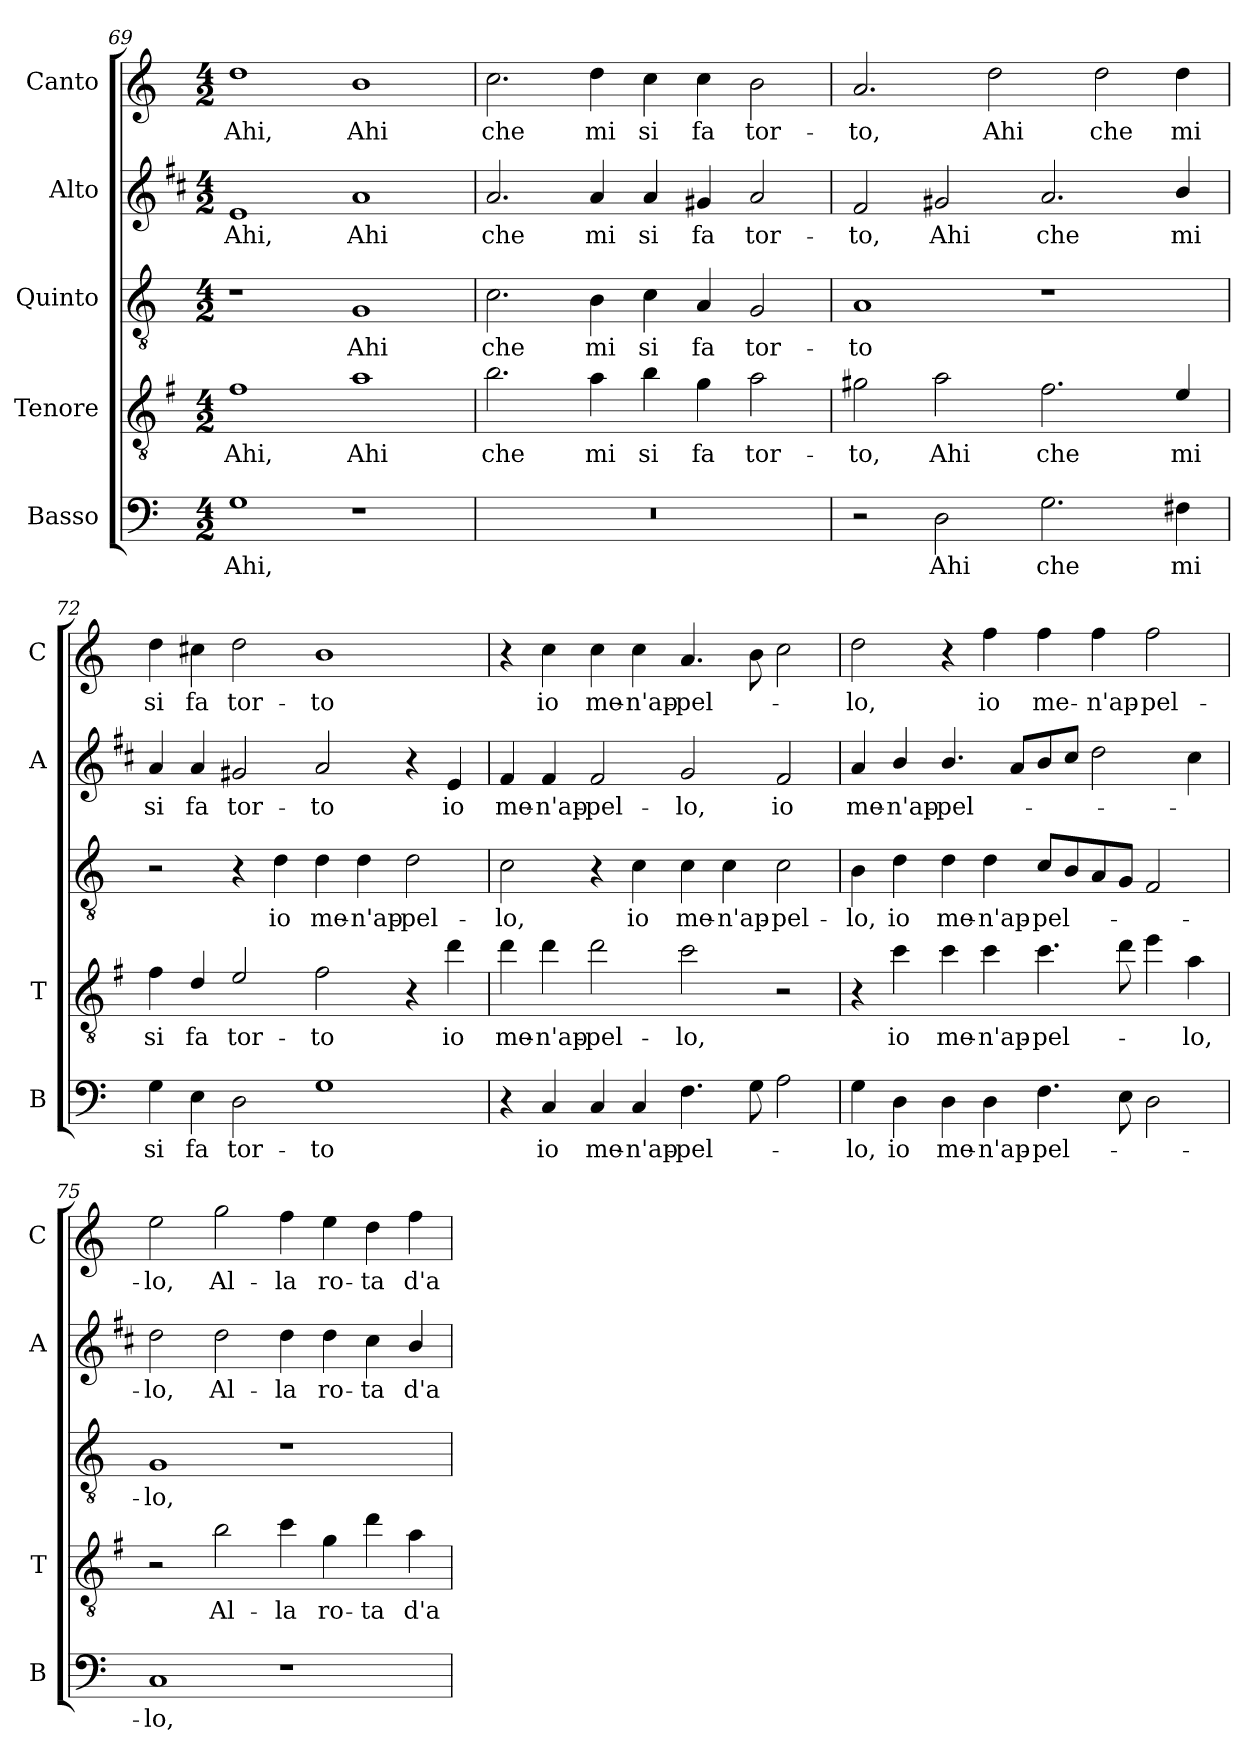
**kern	**text	**kern	**text	**kern	**text	**kern	**text	**kern	**text
*part5	*part5	*part4	*part4	*part3	*part3	*part2	*part2	*part1	*part1
*staff5	*staff5	*staff4	*staff4	*staff3	*staff3	*staff2	*staff2	*staff1	*staff1
*I"Basso	*	*I"Tenore	*	*I"Quinto	*	*I"Alto	*	*I"Canto	*
*I'B	*	*I'T	*	*	*	*I'A	*	*I'C	*
*clefF4	*	*clefGv2	*	*clefGv2	*	*clefG2	*	*clefG2	*
*	*	*ITrd4c7	*	*	*	*ITrd1c2	*	*	*
*k[]	*	*k[]	*	*k[]	*	*k[]	*	*k[]	*
*C:	*	*C:	*	*C:	*	*C:	*	*C:	*
*M4/2	*	*M4/2	*	*M4/2	*	*M4/2	*	*M4/2	*
=69	=69	=69	=69	=69	=69	=69	=69	=69	=69
!	!LO:LY:b	!	!LO:LY:b	!	!	!	!LO:LY:b	!	!LO:LY:b
1G	Ahi,	1B	Ahi,	1r	.	1d	Ahi,	1dd	Ahi,
!	!	!	!LO:LY:b	!	!LO:LY:b	!	!LO:LY:b	!	!LO:LY:b
1r	.	1d	Ahi	1G	Ahi	1g	Ahi	1b	Ahi
=70	=70	=70	=70	=70	=70	=70	=70	=70	=70
!	!	!	!LO:LY:b	!	!LO:LY:b	!	!LO:LY:b	!	!LO:LY:b
0r	.	2.e\	che	2.c\	che	2.g/	che	2.cc\	che
!	!	!	!LO:LY:b	!	!LO:LY:b	!	!LO:LY:b	!	!LO:LY:b
.	.	4d\	mi	4B\	mi	4g/	mi	4dd\	mi
!	!	!	!LO:LY:b	!	!LO:LY:b	!	!LO:LY:b	!	!LO:LY:b
.	.	4e\	si	4c\	si	4g/	si	4cc\	si
!	!	!	!LO:LY:b	!	!LO:LY:b	!	!LO:LY:b	!	!LO:LY:b
.	.	4c\	fa	4A/	fa	4f#X/	fa	4cc\	fa
!	!	!	!LO:LY:b	!	!LO:LY:b	!	!LO:LY:b	!	!LO:LY:b
.	.	2d\	tor-	2G/	tor-	2g/	tor-	2b\	tor-
=71	=71	=71	=71	=71	=71	=71	=71	=71	=71
!	!	!	!LO:LY:b	!	!LO:LY:b	!	!LO:LY:b	!	!LO:LY:b
2r	.	2c#X\	-to,	1A	-to	2e/	-to,	2.a/	-to,
!	!LO:LY:b	!	!LO:LY:b	!	!	!	!LO:LY:b	!	!
2D\	Ahi	2d\	Ahi	.	.	2f#X/	Ahi	.	.
!	!	!	!	!	!	!	!	!	!LO:LY:b
.	.	.	.	.	.	.	.	2dd\	Ahi
!	!LO:LY:b	!	!LO:LY:b	!	!	!	!LO:LY:b	!	!
2.G\	che	2.B\	che	1r	.	2.g/	che	.	.
!	!	!	!	!	!	!	!	!	!LO:LY:b
.	.	.	.	.	.	.	.	2dd\	che
!	!LO:LY:b	!	!LO:LY:b	!	!	!	!LO:LY:b	!	!LO:LY:b
4F#X\	mi	4A/	mi	.	.	4a/	mi	4dd\	mi
!!LO:PB:g=z
=72	=72	=72	=72	=72	=72	=72	=72	=72	=72
!	!LO:LY:b	!	!LO:LY:b	!	!	!	!LO:LY:b	!	!LO:LY:b
4G\	si	4B\	si	2r	.	4g/	si	4dd\	si
!	!LO:LY:b	!	!LO:LY:b	!	!	!	!LO:LY:b	!	!LO:LY:b
4E\	fa	4G/	fa	.	.	4g/	fa	4cc#X\	fa
!	!LO:LY:b	!	!LO:LY:b	!	!	!	!LO:LY:b	!	!LO:LY:b
2D\	tor-	2A/	tor-	4r	.	2f#X/	tor-	2dd\	tor-
!	!	!	!	!	!LO:LY:b	!	!	!	!
.	.	.	.	4d\	io	.	.	.	.
!	!LO:LY:b	!	!LO:LY:b	!	!LO:LY:b	!	!LO:LY:b	!	!LO:LY:b
1G	-to	2B\	-to	4d\	me-	2g/	-to	1b	-to
!	!	!	!	!	!LO:LY:b	!	!	!	!
.	.	.	.	4d\	-n'ap-	.	.	.	.
!	!	!	!	!	!LO:LY:b	!	!	!	!
.	.	4r	.	2d\	-pel-	4r	.	.	.
!	!	!	!LO:LY:b	!	!	!	!LO:LY:b	!	!
.	.	4g\	io	.	.	4d/	io	.	.
=73	=73	=73	=73	=73	=73	=73	=73	=73	=73
!	!	!	!LO:LY:b	!	!LO:LY:b	!	!LO:LY:b	!	!
4r	.	4g\	me-	2c\	-lo,	4e/	me-	4r	.
!	!LO:LY:b	!	!LO:LY:b	!	!	!	!LO:LY:b	!	!LO:LY:b
4C/	io	4g\	-n'ap-	.	.	4e/	-n'ap-	4cc\	io
!	!LO:LY:b	!	!LO:LY:b	!	!	!	!LO:LY:b	!	!LO:LY:b
4C/	me-	2g\	-pel-	4r	.	2e/	-pel-	4cc\	me-
!	!LO:LY:b	!	!	!	!LO:LY:b	!	!	!	!LO:LY:b
4C/	-n'ap-	.	.	4c\	io	.	.	4cc\	-n'ap-
!	!LO:LY:b	!	!LO:LY:b	!	!LO:LY:b	!	!LO:LY:b	!	!LO:LY:b
4.F\	-pel-	2f\	-lo,	4c\	me-	2f/	-lo,	4.a/	-pel-
!	!	!	!	!	!LO:LY:b	!	!	!	!
.	.	.	.	4c\	-n'ap-	.	.	.	.
8G\	.	.	.	.	.	.	.	8b\	.
!	!	!	!	!	!LO:LY:b	!	!LO:LY:b	!	!
2A\	.	2r	.	2c\	-pel-	2e/	io	2cc\	.
=74	=74	=74	=74	=74	=74	=74	=74	=74	=74
!	!LO:LY:b	!	!	!	!LO:LY:b	!	!LO:LY:b	!	!LO:LY:b
4G\	-lo,	4r	.	4B\	-lo,	4g/	me-	2dd\	-lo,
!	!LO:LY:b	!	!LO:LY:b	!	!LO:LY:b	!	!LO:LY:b	!	!
4D\	io	4f\	io	4d\	io	4a/	-n'ap-	.	.
!	!LO:LY:b	!	!LO:LY:b	!	!LO:LY:b	!	!LO:LY:b	!	!
4D\	me-	4f\	me-	4d\	me-	4.a/	-pel-	4r	.
!	!LO:LY:b	!	!LO:LY:b	!	!LO:LY:b	!	!	!	!LO:LY:b
4D\	-n'ap-	4f\	-n'ap-	4d\	-n'ap-	.	.	4ff\	io
.	.	.	.	.	.	8g/L	.	.	.
!	!LO:LY:b	!	!LO:LY:b	!	!LO:LY:b	!	!	!	!LO:LY:b
4.F\	-pel-	4.f\	-pel-	8c/L	-pel-	8a/	.	4ff\	me-
.	.	.	.	8B/	.	8b/J	.	.	.
!	!	!	!	!	!	!	!	!	!LO:LY:b
.	.	.	.	8A/	.	2cc\	.	4ff\	-n'ap-
8E\	.	8g\	.	8G/J	.	.	.	.	.
!	!	!	!	!	!	!	!	!	!LO:LY:b
2D\	.	4a\	.	2F/	.	.	.	2ff\	-pel-
!	!	!	!LO:LY:b	!	!	!	!	!	!
.	.	4d\	-lo,	.	.	4b\	.	.	.
=75	=75	=75	=75	=75	=75	=75	=75	=75	=75
!	!LO:LY:b	!	!	!	!LO:LY:b	!	!LO:LY:b	!	!LO:LY:b
1C	-lo,	2r	.	1G	-lo,	2cc\	-lo,	2ee\	-lo,
!	!	!	!LO:LY:b	!	!	!	!LO:LY:b	!	!LO:LY:b
.	.	2e\	Al-	.	.	2cc\	Al-	2gg\	Al-
!	!	!	!LO:LY:b	!	!	!	!LO:LY:b	!	!LO:LY:b
1r	.	4f\	-la	1r	.	4cc\	-la	4ff\	-la
!	!	!	!LO:LY:b	!	!	!	!LO:LY:b	!	!LO:LY:b
.	.	4c\	ro-	.	.	4cc\	ro-	4ee\	ro-
!	!	!	!LO:LY:b	!	!	!	!LO:LY:b	!	!LO:LY:b
.	.	4g\	-ta	.	.	4b\	-ta	4dd\	-ta
!	!	!	!LO:LY:b	!	!	!	!LO:LY:b	!	!LO:LY:b
.	.	4d\	d'a-	.	.	4a/	d'a-	4ff\	d'a-
=	=	=	=	=	=	=	=	=	=
*-	*-	*-	*-	*-	*-	*-	*-	*-	*-
